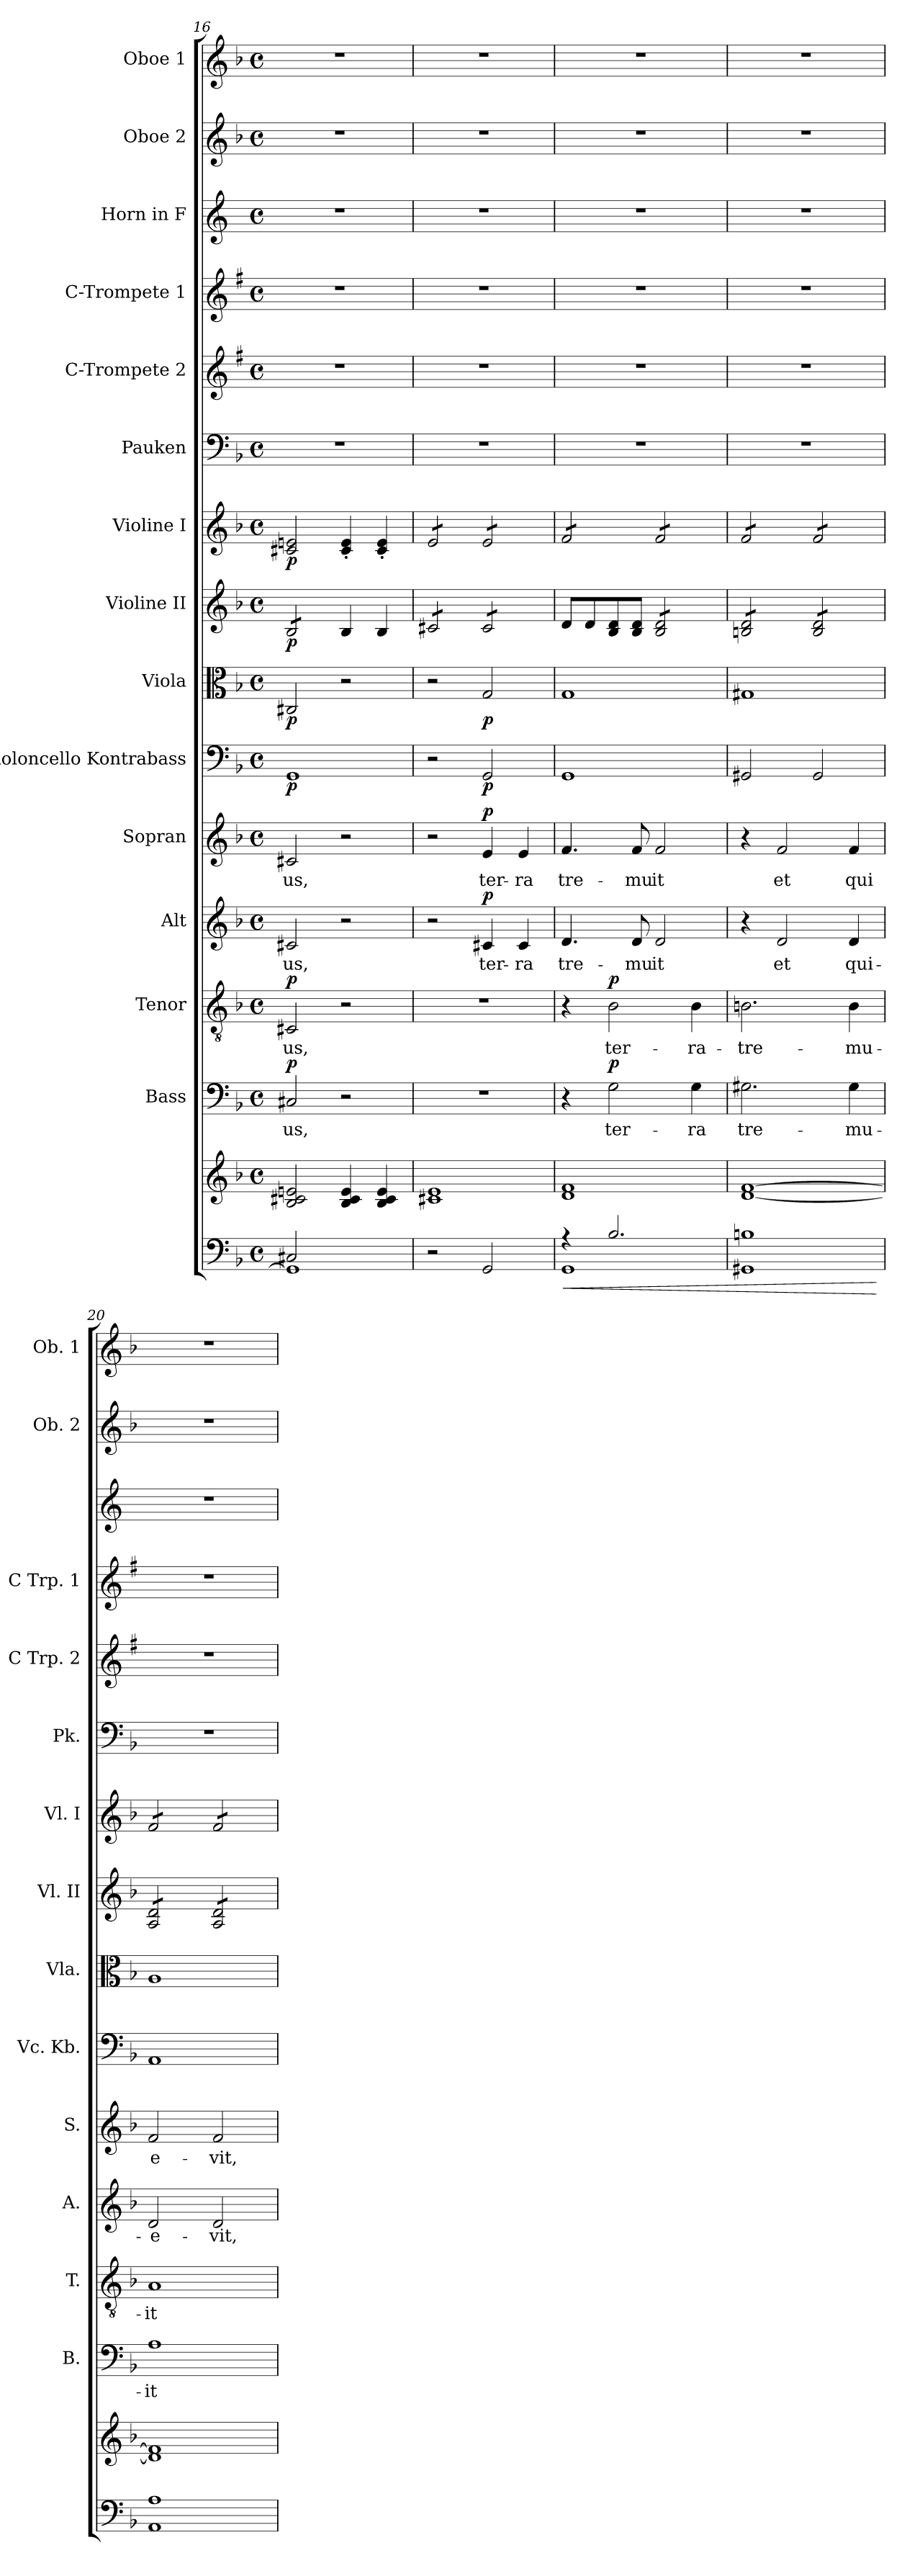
**kern	**kern	**dynam	**kern	**text	**dynam	**kern	**text	**dynam	**kern	**text	**dynam	**kern	**text	**dynam	**kern	**dynam	**kern	**dynam	**kern	**dynam	**kern	**dynam	**kern	**kern	**kern	**kern	**kern	**kern
*part15	*part15	*part15	*part14	*part14	*part14	*part13	*part13	*part13	*part12	*part12	*part12	*part11	*part11	*part11	*part10	*part10	*part9	*part9	*part8	*part8	*part7	*part7	*part6	*part5	*part4	*part3	*part2	*part1
*staff16	*staff15	*staff15/16	*staff14	*staff14	*staff14	*staff13	*staff13	*staff13	*staff12	*staff12	*staff12	*staff11	*staff11	*staff11	*staff10	*staff10	*staff9	*staff9	*staff8	*staff8	*staff7	*staff7	*staff6	*staff5	*staff4	*staff3	*staff2	*staff1
*	*	*	*I"Bass	*	*	*I"Tenor	*	*	*I"Alt	*	*	*I"Sopran	*	*	*I"Violoncello Kontrabass	*	*I"Viola	*	*I"Violine II	*	*I"Violine I	*	*I"Pauken	*I"C-Trompete 2	*I"C-Trompete 1	*I"Horn in F	*I"Oboe 2	*I"Oboe 1
*	*	*	*I'B.	*	*	*I'T.	*	*	*I'A.	*	*	*I'S.	*	*	*I'Vc. Kb.	*	*I'Vla.	*	*I'Vl. II	*	*I'Vl. I	*	*I'Pk.	*I'C Trp. 2	*I'C Trp. 1	*	*I'Ob. 2	*I'Ob. 1
*clefF4	*clefG2	*	*clefF4	*	*	*clefGv2	*	*	*clefG2	*	*	*clefG2	*	*	*clefF4	*	*clefC3	*	*clefG2	*	*clefG2	*	*clefF4	*clefG2	*clefG2	*clefG2	*clefG2	*clefG2
*	*	*	*	*	*	*	*	*	*	*	*	*	*	*	*ITrd7c12	*	*	*	*	*	*	*	*	*ITrd1c2	*ITrd1c2	*ITrd4c7	*	*
*k[b-]	*k[b-]	*	*k[b-]	*	*	*k[b-]	*	*	*k[b-]	*	*	*k[b-]	*	*	*k[b-]	*	*k[b-]	*	*k[b-]	*	*k[b-]	*	*k[b-]	*k[b-]	*k[b-]	*k[b-]	*k[b-]	*k[b-]
*F:	*F:	*	*F:	*	*	*F:	*	*	*F:	*	*	*F:	*	*	*F:	*	*F:	*	*F:	*	*F:	*	*F:	*F:	*F:	*F:	*F:	*F:
*M4/4	*M4/4	*	*M4/4	*	*	*M4/4	*	*	*M4/4	*	*	*M4/4	*	*	*M4/4	*	*M4/4	*	*M4/4	*	*M4/4	*	*M4/4	*M4/4	*M4/4	*M4/4	*M4/4	*M4/4
*met(c)	*met(c)	*	*met(c)	*	*	*met(c)	*	*	*met(c)	*	*	*met(c)	*	*	*met(c)	*	*met(c)	*	*met(c)	*	*met(c)	*	*met(c)	*met(c)	*met(c)	*met(c)	*met(c)	*met(c)
=16	=16	=16	=16	=16	=16	=16	=16	=16	=16	=16	=16	=16	=16	=16	=16	=16	=16	=16	=16	=16	=16	=16	=16	=16	=16	=16	=16	=16
*^	*	*	*	*	*	*	*	*	*	*	*	*	*	*	*	*	*	*	*	*	*	*	*	*	*	*	*	*
!	!	!	!	!	!LO:LY:b	!LO:DY:a	!	!LO:LY:b	!LO:DY:a	!	!LO:LY:b	!	!	!LO:LY:b	!	!	!LO:DY:b	!	!LO:DY:b	!	!LO:DY:b	!	!LO:DY:b	!	!	!	!	!	!
*	*	*	*	*	*	*	*	*	*	*	*	*	*	*	*	*	*	*	*	*tremolo	*	*	*	*	*	*	*	*	*
2C#X/	1GG]	2B-/ 2c#X/ 2en/	.	2C#X/	-us,	p	2C#X/	-us,	p	2c#X/	-us,	.	2c#X/	-us,	.	1GGG	p	2C#X/	p	8B-/L	p	2c#X/ 2en/	p	1r	1r	1r	1r	1r	1r
.	.	.	.	.	.	.	.	.	.	.	.	.	.	.	.	.	.	.	.	8B-/	.	.	.	.	.	.	.	.	.
.	.	.	.	.	.	.	.	.	.	.	.	.	.	.	.	.	.	.	.	8B-/	.	.	.	.	.	.	.	.	.
.	.	.	.	.	.	.	.	.	.	.	.	.	.	.	.	.	.	.	.	8B-/J	.	.	.	.	.	.	.	.	.
*	*	*	*	*	*	*	*	*	*	*	*	*	*	*	*	*	*	*	*	*Xtremolo	*	*	*	*	*	*	*	*	*
2ryy	.	4B-/ 4c#/ 4e/	.	2r	.	.	2r	.	.	2r	.	.	2r	.	.	.	.	2r	.	4B-/	.	4c#/'< 4e/'<	.	.	.	.	.	.	.
.	.	4B-/ 4c#/ 4e/	.	.	.	.	.	.	.	.	.	.	.	.	.	.	.	.	.	4B-/	.	4c#/'< 4e/'<	.	.	.	.	.	.	.
*v	*v	*	*	*	*	*	*	*	*	*	*	*	*	*	*	*	*	*	*	*	*	*	*	*	*	*	*	*	*
=17	=17	=17	=17	=17	=17	=17	=17	=17	=17	=17	=17	=17	=17	=17	=17	=17	=17	=17	=17	=17	=17	=17	=17	=17	=17	=17	=17	=17
*	*	*	*	*	*	*	*	*	*	*	*	*	*	*	*	*	*	*	*tremolo	*	*	*	*	*	*	*	*	*
*	*	*	*	*	*	*	*	*	*	*	*	*	*	*	*	*	*	*	*	*	*tremolo	*	*	*	*	*	*	*
2r	1c#X 1e	.	1r	.	.	1r	.	.	2r	.	.	2r	.	.	2r	.	2r	.	8c#X/L	.	8e/L	.	1r	1r	1r	1r	1r	1r
.	.	.	.	.	.	.	.	.	.	.	.	.	.	.	.	.	.	.	8c#X/	.	8e/	.	.	.	.	.	.	.
.	.	.	.	.	.	.	.	.	.	.	.	.	.	.	.	.	.	.	8c#X/	.	8e/	.	.	.	.	.	.	.
.	.	.	.	.	.	.	.	.	.	.	.	.	.	.	.	.	.	.	8c#X/J	.	8e/J	.	.	.	.	.	.	.
!	!	!	!	!	!	!	!	!	!	!LO:LY:b	!LO:DY:a	!	!LO:LY:b	!LO:DY:a	!	!LO:DY:b	!	!LO:DY:b	!	!	!	!	!	!	!	!	!	!
2GG/	.	.	.	.	.	.	.	.	4c#X/	ter-	p	4e/	ter-	p	2GGG/	p	2G/	p	8c#/L	.	8e/L	.	.	.	.	.	.	.
.	.	.	.	.	.	.	.	.	.	.	.	.	.	.	.	.	.	.	8c#/	.	8e/	.	.	.	.	.	.	.
!	!	!	!	!	!	!	!	!	!	!LO:LY:b	!	!	!LO:LY:b	!	!	!	!	!	!	!	!	!	!	!	!	!	!	!
.	.	.	.	.	.	.	.	.	4c#/	-ra	.	4e/	-ra	.	.	.	.	.	8c#/	.	8e/	.	.	.	.	.	.	.
.	.	.	.	.	.	.	.	.	.	.	.	.	.	.	.	.	.	.	8c#/J	.	8e/J	.	.	.	.	.	.	.
*	*	*	*	*	*	*	*	*	*	*	*	*	*	*	*	*	*	*	*Xtremolo	*	*	*	*	*	*	*	*	*
=18	=18	=18	=18	=18	=18	=18	=18	=18	=18	=18	=18	=18	=18	=18	=18	=18	=18	=18	=18	=18	=18	=18	=18	=18	=18	=18	=18	=18
!	!	!LO:HP:b=2	!	!	!	!	!	!	!	!LO:LY:b	!	!	!LO:LY:b	!	!	!	!	!	!	!	!	!	!	!	!	!	!	!
*^	*	*	*	*	*	*	*	*	*	*	*	*	*	*	*	*	*	*	*	*	*	*	*	*	*	*	*	*
4rA	1GG	1d 1f	<	4r	.	.	4r	.	.	4.d/	tre-	.	4.f/	tre-	.	1GGG	.	1G	.	8d/L	.	8f/L	.	1r	1r	1r	1r	1r	1r
.	.	.	.	.	.	.	.	.	.	.	.	.	.	.	.	.	.	.	.	8d/	.	8f/	.	.	.	.	.	.	.
!	!	!	!	!	!LO:LY:b	!LO:DY:a	!	!LO:LY:b	!LO:DY:a	!	!	!	!	!	!	!	!	!	!	!	!	!	!	!	!	!	!	!	!
2.B-/	.	.	.	2G\	ter-	p	2B-\	ter-	p	.	.	.	.	.	.	.	.	.	.	8B-/ 8d/	.	8f/	.	.	.	.	.	.	.
!	!	!	!	!	!	!	!	!	!	!	!LO:LY:b	!	!	!LO:LY:b	!	!	!	!	!	!	!	!	!	!	!	!	!	!	!
.	.	.	.	.	.	.	.	.	.	8d/	-mu-	.	8f/	-mu-	.	.	.	.	.	8B-/ 8d/J	.	8f/J	.	.	.	.	.	.	.
!	!	!	!	!	!	!	!	!	!	!	!LO:LY:b	!	!	!LO:LY:b	!	!	!	!	!	!	!	!	!	!	!	!	!	!	!
*	*	*	*	*	*	*	*	*	*	*	*	*	*	*	*	*	*	*	*	*tremolo	*	*	*	*	*	*	*	*	*
.	.	.	.	.	.	.	.	.	.	2d/	-it	.	2f/	-it	.	.	.	.	.	8B-/ 8d/L	.	8f/L	.	.	.	.	.	.	.
.	.	.	.	.	.	.	.	.	.	.	.	.	.	.	.	.	.	.	.	8B-/ 8d/	.	8f/	.	.	.	.	.	.	.
!	!	!	!	!	!LO:LY:b	!	!	!LO:LY:b	!	!	!	!	!	!	!	!	!	!	!	!	!	!	!	!	!	!	!	!	!
.	.	.	.	4G\	-ra	.	4B-\	-ra-	.	.	.	.	.	.	.	.	.	.	.	8B-/ 8d/	.	8f/	.	.	.	.	.	.	.
.	.	.	.	.	.	.	.	.	.	.	.	.	.	.	.	.	.	.	.	8B-/ 8d/J	.	8f/J	.	.	.	.	.	.	.
=19	=19	=19	=19	=19	=19	=19	=19	=19	=19	=19	=19	=19	=19	=19	=19	=19	=19	=19	=19	=19	=19	=19	=19	=19	=19	=19	=19	=19	=19
!	!	!	!	!	!LO:LY:b	!	!	!LO:LY:b	!	!	!	!	!	!	!	!	!	!	!	!	!	!	!	!	!	!	!	!	!
1Bn	1GG#X	[1d [1f	.	2.G#X\	tre-	.	2.Bn\	-tre-	.	4r	.	.	4r	.	.	2GGG#X/	.	1G#X	.	8Bn/ 8d/L	.	8f/L	.	1r	1r	1r	1r	1r	1r
.	.	.	.	.	.	.	.	.	.	.	.	.	.	.	.	.	.	.	.	8Bn/ 8d/	.	8f/	.	.	.	.	.	.	.
!	!	!	!	!	!	!	!	!	!	!	!LO:LY:b	!	!	!LO:LY:b	!	!	!	!	!	!	!	!	!	!	!	!	!	!	!
.	.	.	.	.	.	.	.	.	.	2d/	et	.	2f/	et	.	.	.	.	.	8Bn/ 8d/	.	8f/	.	.	.	.	.	.	.
.	.	.	.	.	.	.	.	.	.	.	.	.	.	.	.	.	.	.	.	8Bn/ 8d/J	.	8f/J	.	.	.	.	.	.	.
.	.	.	.	.	.	.	.	.	.	.	.	.	.	.	.	2GGG#/	.	.	.	8B/ 8d/L	.	8f/L	.	.	.	.	.	.	.
.	.	.	.	.	.	.	.	.	.	.	.	.	.	.	.	.	.	.	.	8B/ 8d/	.	8f/	.	.	.	.	.	.	.
!	!	!	!	!	!LO:LY:b	!	!	!LO:LY:b	!	!	!LO:LY:b	!	!	!LO:LY:b	!	!	!	!	!	!	!	!	!	!	!	!	!	!	!
.	.	.	.	4G#\	-mu-	.	4B\	-mu-	.	4d/	qui-	.	4f/	qui	.	.	.	.	.	8B/ 8d/	.	8f/	.	.	.	.	.	.	.
.	.	.	.	.	.	.	.	.	.	.	.	.	.	.	.	.	.	.	.	8B/ 8d/J	.	8f/J	.	.	.	.	.	.	.
*v	*v	*	*	*	*	*	*	*	*	*	*	*	*	*	*	*	*	*	*	*	*	*	*	*	*	*	*	*	*
.	.	[	.	.	.	.	.	.	.	.	.	.	.	.	.	.	.	.	.	.	.	.	.	.	.	.	.	.
=20	=20	=20	=20	=20	=20	=20	=20	=20	=20	=20	=20	=20	=20	=20	=20	=20	=20	=20	=20	=20	=20	=20	=20	=20	=20	=20	=20	=20
*^	*	*	*	*	*	*	*	*	*	*	*	*	*	*	*	*	*	*	*	*	*	*	*	*	*	*	*	*
!	!	!	!	!	!LO:LY:b	!	!	!LO:LY:b	!	!	!LO:LY:b	!	!	!LO:LY:b	!	!	!	!	!	!	!	!	!	!	!	!	!	!	!
1A	1AA	1d] 1f]	.	1A	-it	.	1A	-it	.	2d/	-e-	.	2f/	e-	.	1AAA	.	1A	.	8A/ 8d/L	.	8f/L	.	1r	1r	1r	1r	1r	1r
.	.	.	.	.	.	.	.	.	.	.	.	.	.	.	.	.	.	.	.	8A/ 8d/	.	8f/	.	.	.	.	.	.	.
.	.	.	.	.	.	.	.	.	.	.	.	.	.	.	.	.	.	.	.	8A/ 8d/	.	8f/	.	.	.	.	.	.	.
.	.	.	.	.	.	.	.	.	.	.	.	.	.	.	.	.	.	.	.	8A/ 8d/J	.	8f/J	.	.	.	.	.	.	.
!	!	!	!	!	!	!	!	!	!	!	!LO:LY:b	!	!	!LO:LY:b	!	!	!	!	!	!	!	!	!	!	!	!	!	!	!
.	.	.	.	.	.	.	.	.	.	2d/	-vit,	.	2f/	-vit,	.	.	.	.	.	8A/ 8d/L	.	8f/L	.	.	.	.	.	.	.
.	.	.	.	.	.	.	.	.	.	.	.	.	.	.	.	.	.	.	.	8A/ 8d/	.	8f/	.	.	.	.	.	.	.
.	.	.	.	.	.	.	.	.	.	.	.	.	.	.	.	.	.	.	.	8A/ 8d/	.	8f/	.	.	.	.	.	.	.
.	.	.	.	.	.	.	.	.	.	.	.	.	.	.	.	.	.	.	.	8A/ 8d/J	.	8f/J	.	.	.	.	.	.	.
*	*	*	*	*	*	*	*	*	*	*	*	*	*	*	*	*	*	*	*	*	*	*Xtremolo	*	*	*	*	*	*	*
*	*	*	*	*	*	*	*	*	*	*	*	*	*	*	*	*	*	*	*	*Xtremolo	*	*	*	*	*	*	*	*	*
*v	*v	*	*	*	*	*	*	*	*	*	*	*	*	*	*	*	*	*	*	*	*	*	*	*	*	*	*	*	*
=	=	=	=	=	=	=	=	=	=	=	=	=	=	=	=	=	=	=	=	=	=	=	=	=	=	=	=	=
*-	*-	*-	*-	*-	*-	*-	*-	*-	*-	*-	*-	*-	*-	*-	*-	*-	*-	*-	*-	*-	*-	*-	*-	*-	*-	*-	*-	*-
